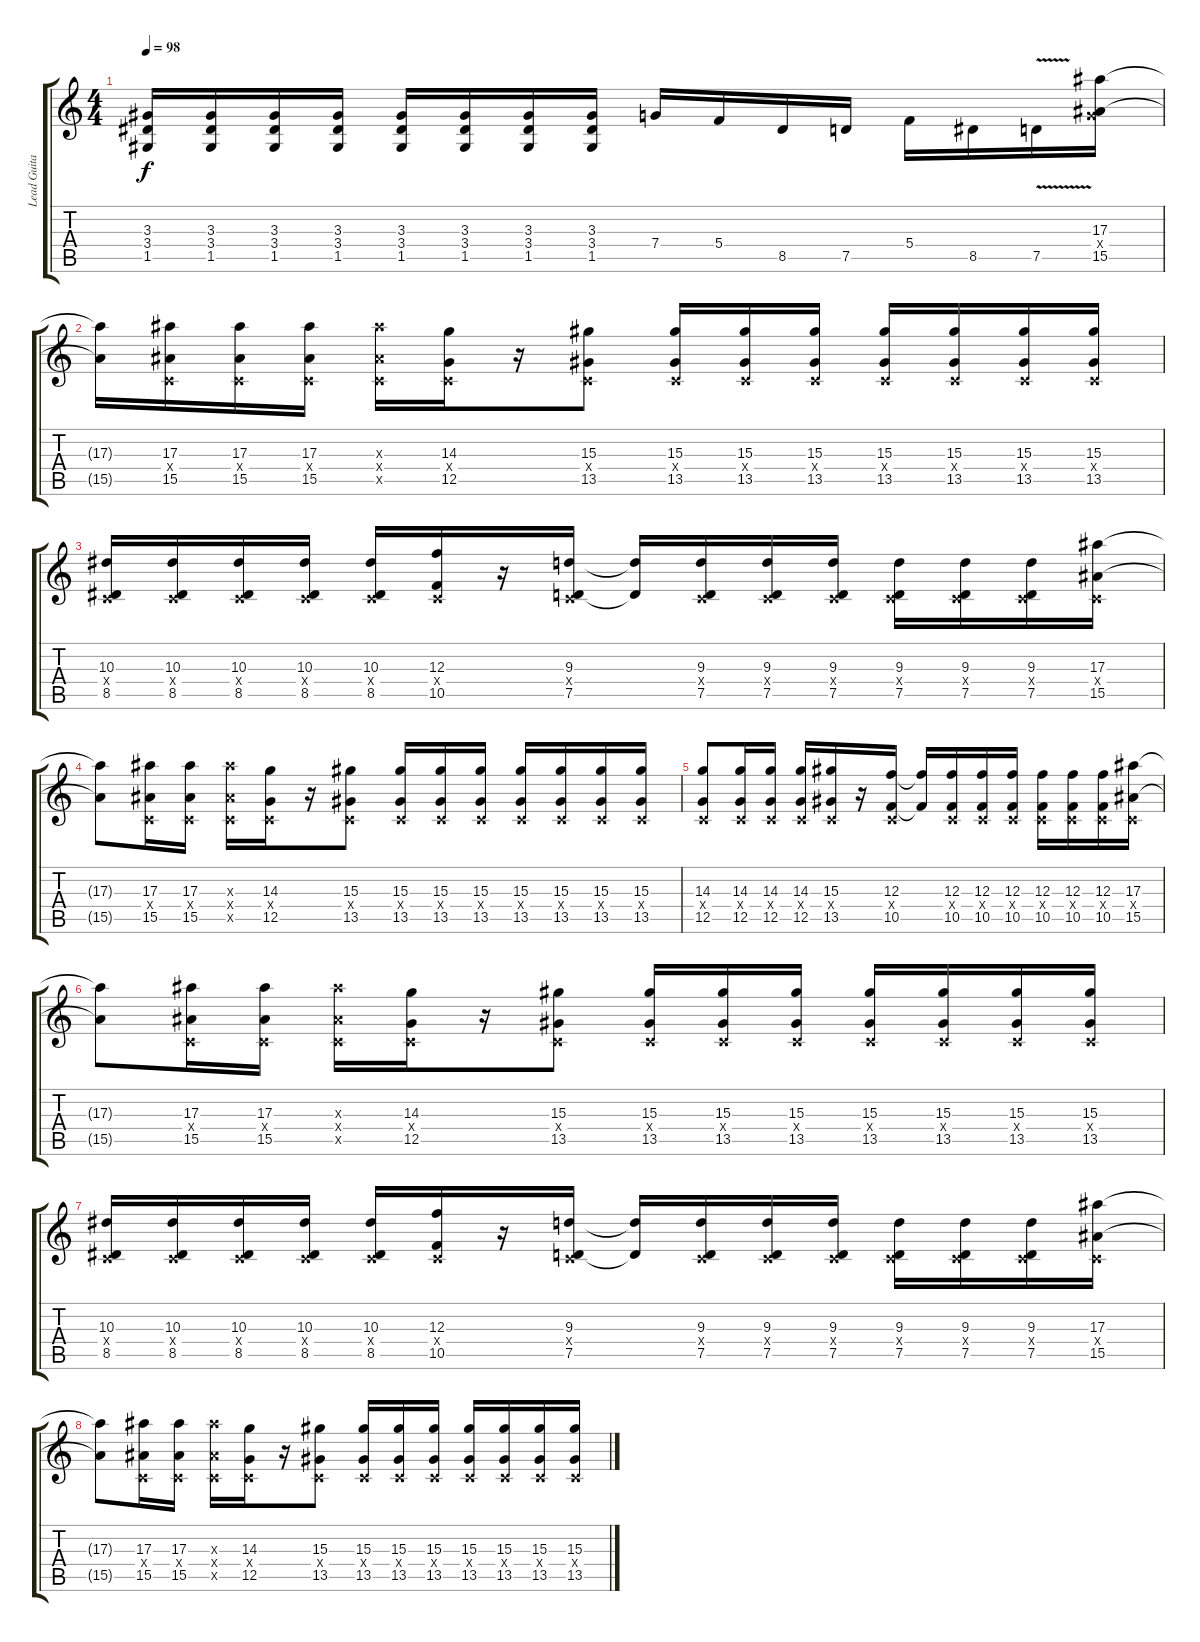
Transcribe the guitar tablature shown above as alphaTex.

\track ("Lead Guitar" "Lead Guita") {instrument distortionguitar}
\staff {score tabs}
\tuning (D4 A3 F3 C3 G2 C2) {hide}
\ts (4 4)
\tempo 98
\clef g2
\ks c
(3.3 3.4 1.5).16{dy f} (3.3 3.4 1.5).16 (3.3 3.4 1.5).16 (3.3 3.4 1.5).16 (3.3 3.4 1.5).16 (3.3 3.4 1.5).16 (3.3 3.4 1.5).16 (3.3 3.4 1.5).16 7.4.16 5.4.16 8.5.16 7.5.16 5.4.16 8.5.16 7.5{v}.16 (17.3 7.4{x} 15.5).16 |
(17.3{t} 15.5{t}).16 (17.3 0.4{x} 15.5).16 (17.3 0.4{x} 15.5).16 (17.3 0.4{x} 15.5).16 (17.3{x} 0.4{x} 15.5{x}).16 (14.3 0.4{x} 12.5).16 r.16 (15.3 0.4{x} 13.5).8 (15.3 0.4{x} 13.5).16 (15.3 0.4{x} 13.5).16 (15.3 0.4{x} 13.5).16 (15.3 0.4{x} 13.5).16 (15.3 0.4{x} 13.5).16 (15.3 0.4{x} 13.5).16 (15.3 0.4{x} 13.5).16 |
(10.3 0.4{x} 8.5).16 (10.3 0.4{x} 8.5).16 (10.3 0.4{x} 8.5).16 (10.3 0.4{x} 8.5).16 (10.3 0.4{x} 8.5).16 (12.3 0.4{x} 10.5).16 r.16 (9.3 0.4{x} 7.5).16 (9.3{t} 7.5{t}).16 (9.3 0.4{x} 7.5).16 (9.3 0.4{x} 7.5).16 (9.3 0.4{x} 7.5).16 (9.3 0.4{x} 7.5).16 (9.3 0.4{x} 7.5).16 (9.3 0.4{x} 7.5).16 (17.3 0.4{x} 15.5).16 |
(17.3{t} 15.5{t}).8 (17.3 0.4{x} 15.5).16 (17.3 0.4{x} 15.5).16 (17.3{x} 0.4{x} 15.5{x}).16 (14.3 0.4{x} 12.5).16 r.16 (15.3 0.4{x} 13.5).8 (15.3 0.4{x} 13.5).16 (15.3 0.4{x} 13.5).16 (15.3 0.4{x} 13.5).16 (15.3 0.4{x} 13.5).16 (15.3 0.4{x} 13.5).16 (15.3 0.4{x} 13.5).16 (15.3 0.4{x} 13.5).16 |
(14.3 0.4{x} 12.5).8 (14.3 0.4{x} 12.5).16 (14.3 0.4{x} 12.5).16 (14.3 0.4{x} 12.5).16 (15.3 0.4{x} 13.5).16 r.16 (12.3 0.4{x} 10.5).16 (12.3{t} 10.5{t}).16 (12.3 0.4{x} 10.5).16 (12.3 0.4{x} 10.5).16 (12.3 0.4{x} 10.5).16 (12.3 0.4{x} 10.5).16 (12.3 0.4{x} 10.5).16 (12.3 0.4{x} 10.5).16 (17.3 0.4{x} 15.5).16 |
(17.3{t} 15.5{t}).8 (17.3 0.4{x} 15.5).16 (17.3 0.4{x} 15.5).16 (17.3{x} 0.4{x} 15.5{x}).16 (14.3 0.4{x} 12.5).16 r.16 (15.3 0.4{x} 13.5).8 (15.3 0.4{x} 13.5).16 (15.3 0.4{x} 13.5).16 (15.3 0.4{x} 13.5).16 (15.3 0.4{x} 13.5).16 (15.3 0.4{x} 13.5).16 (15.3 0.4{x} 13.5).16 (15.3 0.4{x} 13.5).16 |
(10.3 0.4{x} 8.5).16 (10.3 0.4{x} 8.5).16 (10.3 0.4{x} 8.5).16 (10.3 0.4{x} 8.5).16 (10.3 0.4{x} 8.5).16 (12.3 0.4{x} 10.5).16 r.16 (9.3 0.4{x} 7.5).16 (9.3{t} 7.5{t}).16 (9.3 0.4{x} 7.5).16 (9.3 0.4{x} 7.5).16 (9.3 0.4{x} 7.5).16 (9.3 0.4{x} 7.5).16 (9.3 0.4{x} 7.5).16 (9.3 0.4{x} 7.5).16 (17.3 0.4{x} 15.5).16 |
(17.3{t} 15.5{t}).8 (17.3 0.4{x} 15.5).16 (17.3 0.4{x} 15.5).16 (17.3{x} 0.4{x} 15.5{x}).16 (14.3 0.4{x} 12.5).16 r.16 (15.3 0.4{x} 13.5).8 (15.3 0.4{x} 13.5).16 (15.3 0.4{x} 13.5).16 (15.3 0.4{x} 13.5).16 (15.3 0.4{x} 13.5).16 (15.3 0.4{x} 13.5).16 (15.3 0.4{x} 13.5).16 (15.3 0.4{x} 13.5).16
